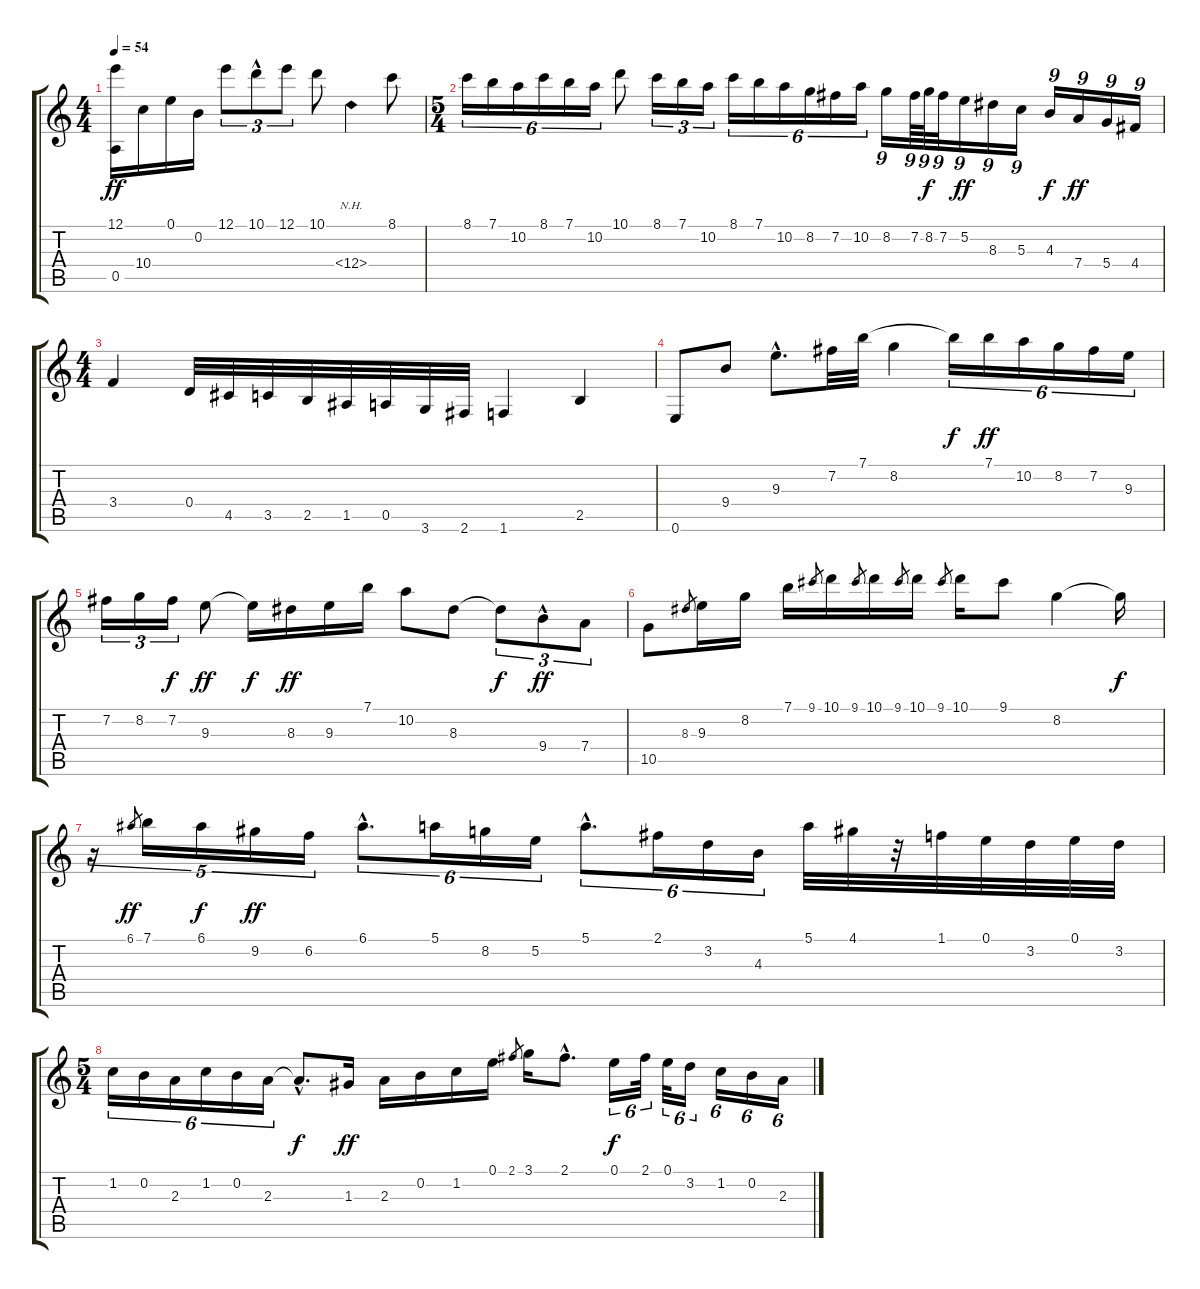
\track "" {instrument acousticguitarnylon}
\staff {score tabs}
\tuning (E4 B3 G3 D3 A2 E2) {hide}
\ts (4 4)
\tempo 54
\clef g2
\ks c
(12.1 0.5).16{dy ff} 10.4.16 0.1.16 0.2.16 12.1.8{tu (3 2)} 10.1{hac}.8{tu (3 2)} 12.1.8{tu (3 2)} 10.1.8 12.4{nh}.4 8.1.8 |
\ts (5 4)
8.1.16{tu (6 4)} 7.1.16{tu (6 4)} 10.2.16{tu (6 4)} 8.1.16{tu (6 4)} 7.1.16{tu (6 4)} 10.2.16{tu (6 4)} 10.1.8 8.1.16{tu (3 2)} 7.1.16{tu (3 2)} 10.2.16{tu (3 2)} 8.1.16{tu (6 4)} 7.1.16{tu (6 4)} 10.2.16{tu (6 4)} 8.2.16{tu (6 4)} 7.2.16{tu (6 4)} 10.2.16{tu (6 4)} 8.2.16{tu (9 8)} 7.2.64{tu (9 8)} 8.2.64{tu (9 8) dy f} 7.2.32{tu (9 8)} 5.2.16{tu (9 8) dy ff} 8.3.16{tu (9 8)} 5.3.16{tu (9 8)} 4.3.16{tu (9 8) dy f} 7.4.16{tu (9 8) dy ff} 5.4.16{tu (9 8)} 4.4.16{tu (9 8)} |
\ts (4 4)
3.4.4 0.4.32 4.5.32 3.5.32 2.5.32 1.5.32 0.5.32 3.6.32 2.6.32 1.6.4 2.5.4 |
0.6.8 9.4.8 9.3{hac}.8{d} 7.2.32 7.1.32 8.2.4 7.1{t}.16{tu (6 4) dy f} 7.1.16{tu (6 4) dy ff} 10.2.16{tu (6 4)} 8.2.16{tu (6 4)} 7.2.16{tu (6 4)} 9.3.16{tu (6 4)} |
7.2.16{tu (3 2)} 8.2.16{tu (3 2)} 7.2.16{tu (3 2) dy f} 9.3.8{dy ff} 9.3{t}.16{dy f} 8.3.16{dy ff} 9.3.16 7.1.16 10.2.8 8.3.8 8.3{t}.8{tu (3 2) dy f} 9.4{hac}.8{tu (3 2) dy ff} 7.4.8{tu (3 2)} |
10.5.8 8.3.8{gr} 9.3.16 8.2.16 7.1.16 9.1.8{gr} 10.1.16 9.1.8{gr} 10.1.16 9.1.8{gr} 10.1.16 9.1.8{gr} 10.1.16 9.1.8 8.2.4 8.2{t}.16{dy f} |
r.16{tu (5 4)} 6.1.8{gr dy ff} 7.1.16{tu (5 4)} 6.1.16{tu (5 4) dy f} 9.2.16{tu (5 4) dy ff} 6.2.16{tu (5 4)} 6.1{hac}.8{d tu (6 4)} 5.1.16{tu (6 4)} 8.2.16{tu (6 4)} 5.2.16{tu (6 4)} 5.1{hac}.8{d tu (6 4)} 2.1.16{tu (6 4)} 3.2.16{tu (6 4)} 4.3.16{tu (6 4)} 5.1.32 4.1.32 r.32 1.1.32 0.1.32 3.2.32 0.1.32 3.2.32 |
\ts (5 4)
1.2.16{tu (6 4)} 0.2.16{tu (6 4)} 2.3.16{tu (6 4)} 1.2.16{tu (6 4)} 0.2.16{tu (6 4)} 2.3.16{tu (6 4)} 2.3{hac t}.8{d dy f} 1.3.16{dy ff} 2.3.16 0.2.16 1.2.16 0.1.16 2.1.8{gr} 3.1.16 2.1{hac}.8{d} 0.1.16{tu (6 4) dy f} 2.1.32{tu (6 4)} 0.1.32{tu (6 4)} 3.2.16{tu (6 4)} 1.2.16{tu (6 4)} 0.2.16{tu (6 4)} 2.3.16{tu (6 4)}
